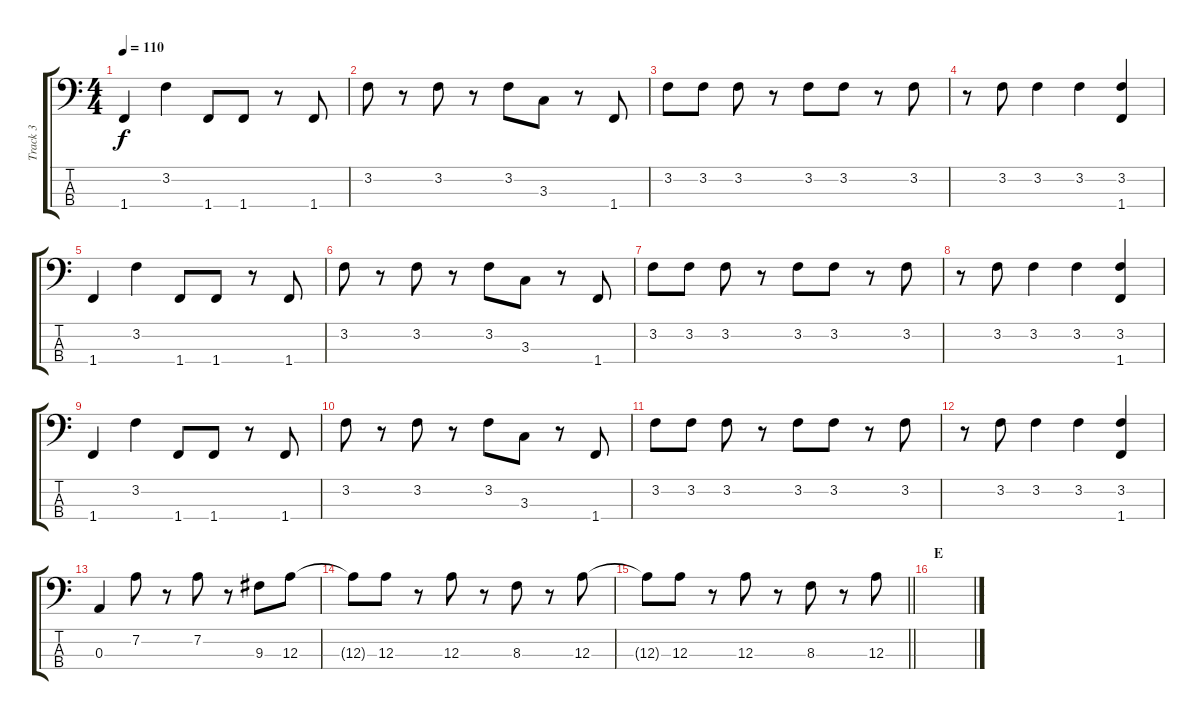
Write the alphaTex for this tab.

\track ("Track 3" "Track 3") {instrument electricbassfinger}
\staff {score tabs}
\tuning (G2 D2 A1 E1) {hide}
\ts (4 4)
\tempo 110
\clef f4
\ks c
1.4.4{dy f} 3.2.4 1.4.8 1.4.8 r.8 1.4.8 |
3.2.8 r.8 3.2.8 r.8 3.2.8 3.3.8 r.8 1.4.8 |
3.2.8 3.2.8 3.2.8 r.8 3.2.8 3.2.8 r.8 3.2.8 |
r.8 3.2.8 3.2.4 3.2.4 (3.2 1.4).4 |
1.4.4 3.2.4 1.4.8 1.4.8 r.8 1.4.8 |
3.2.8 r.8 3.2.8 r.8 3.2.8 3.3.8 r.8 1.4.8 |
3.2.8 3.2.8 3.2.8 r.8 3.2.8 3.2.8 r.8 3.2.8 |
r.8 3.2.8 3.2.4 3.2.4 (3.2 1.4).4 |
1.4.4 3.2.4 1.4.8 1.4.8 r.8 1.4.8 |
3.2.8 r.8 3.2.8 r.8 3.2.8 3.3.8 r.8 1.4.8 |
3.2.8 3.2.8 3.2.8 r.8 3.2.8 3.2.8 r.8 3.2.8 |
r.8 3.2.8 3.2.4 3.2.4 (3.2 1.4).4 |
0.3.4 7.2.8 r.8 7.2.8 r.8 9.3.8 12.3.8 |
12.3{t}.8 12.3.8 r.8 12.3.8 r.8 8.3.8 r.8 12.3.8 |
\barLineRight lightlight
12.3{t}.8 12.3.8 r.8 12.3.8 r.8 8.3.8 r.8 12.3.8 |
\section ("" "E")
